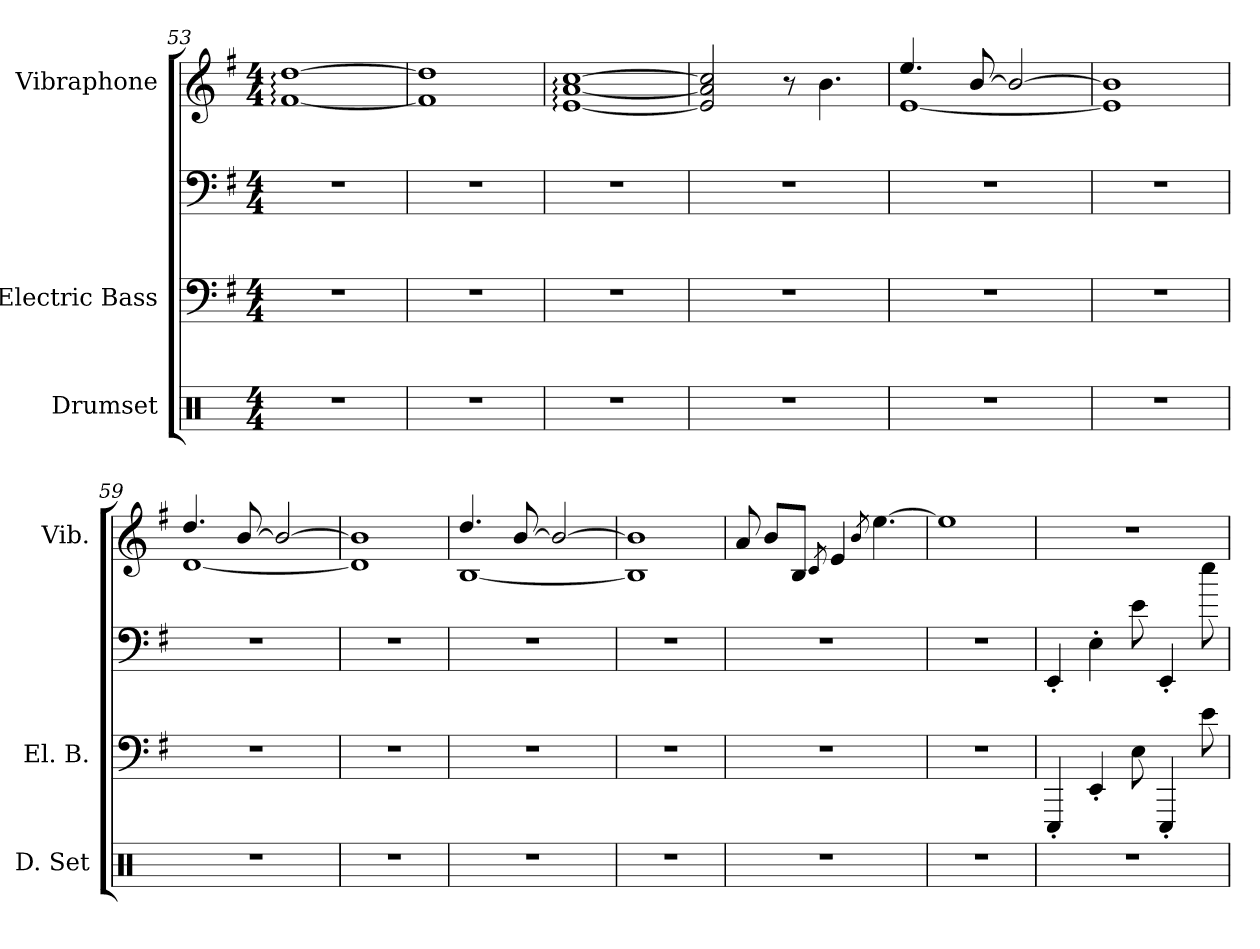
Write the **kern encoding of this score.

**kern	**kern	**kern	**kern
*part3	*part2	*part2	*part1
*staff4	*staff3	*staff2	*staff1
*I"Drumset	*I"Electric Bass	*	*I"Vibraphone
*I'D. Set	*I'El. B.	*	*I'Vib.
*clefX	*	*clefF4	*clefG2
*	*ITrd7c12	*ITrd7c12	*ITrd-7c-12
*k[]	*k[f#]	*k[f#]	*k[f#]
*	*G:	*G:	*G:
*M4/4	*M4/4	*M4/4	*M4/4
=53	=53	=53	=53
1r	1r	1r	[1ff#: [1ddd:
=54	=54	=54	=54
1r	1r	1r	1ff#] 1ddd]
=55	=55	=55	=55
1r	1r	1r	[1ee: [1aa: [1ccc:
=56	=56	=56	=56
1r	1r	1r	2ee/] 2aa/] 2ccc/]
.	.	.	8r
.	.	.	4.bb\
!!LO:LB:g=z
=57	=57	=57	=57
*	*	*	*^
1r	1r	1r	4.eee/	[1ee
.	.	.	[8bb/	.
.	.	.	2bb/_	.
=58	=58	=58	=58	=58
1r	1r	1r	1bb]	1ee]
=59	=59	=59	=59	=59
1r	1r	1r	4.ddd/	[1dd
.	.	.	[8bb/	.
.	.	.	2bb/_	.
=60	=60	=60	=60	=60
1r	1r	1r	1bb]	1dd]
=61	=61	=61	=61	=61
1r	1r	1r	4.ddd:/	[1b
.	.	.	[8bb/	.
.	.	.	2bb/_	.
=62	=62	=62	=62	=62
1r	1r	1r	1bb]	1b]
*	*	*	*v	*v
=63	=63	=63	=63
*	*	*	*MM70
*	*	*	*^
!	!	!	!LO:TX:b:i:t=heavy rubato	!
*	*	*	*v	*v
1r	1r	1r	8aa/
.	.	.	8bb/L
.	.	.	8b/J
.	.	.	8qcc/
.	.	.	4ee/
.	.	.	8qbb/
.	.	.	[4.eee\
=64	=64	=64	=64
1r	1r	1r	1eee]
!!LO:PB:g=z
=65	=65	=65	=65
*	*	*	*MM60
!	!	!	!LO:TX:b:t=accel.
*	*	*	*^
1r	4EEEE'	4EEE'/	1r	2..ryy
.	4EEE'	4EE'\	.	.
.	8EE	8E\	.	.
.	4EEEE'	4EEE'/	.	.
*	*	*	*MM70	*
.	8E	8e\	.	8ryy
*	*	*	*v	*v
=	=	=	=
*-	*-	*-	*-
